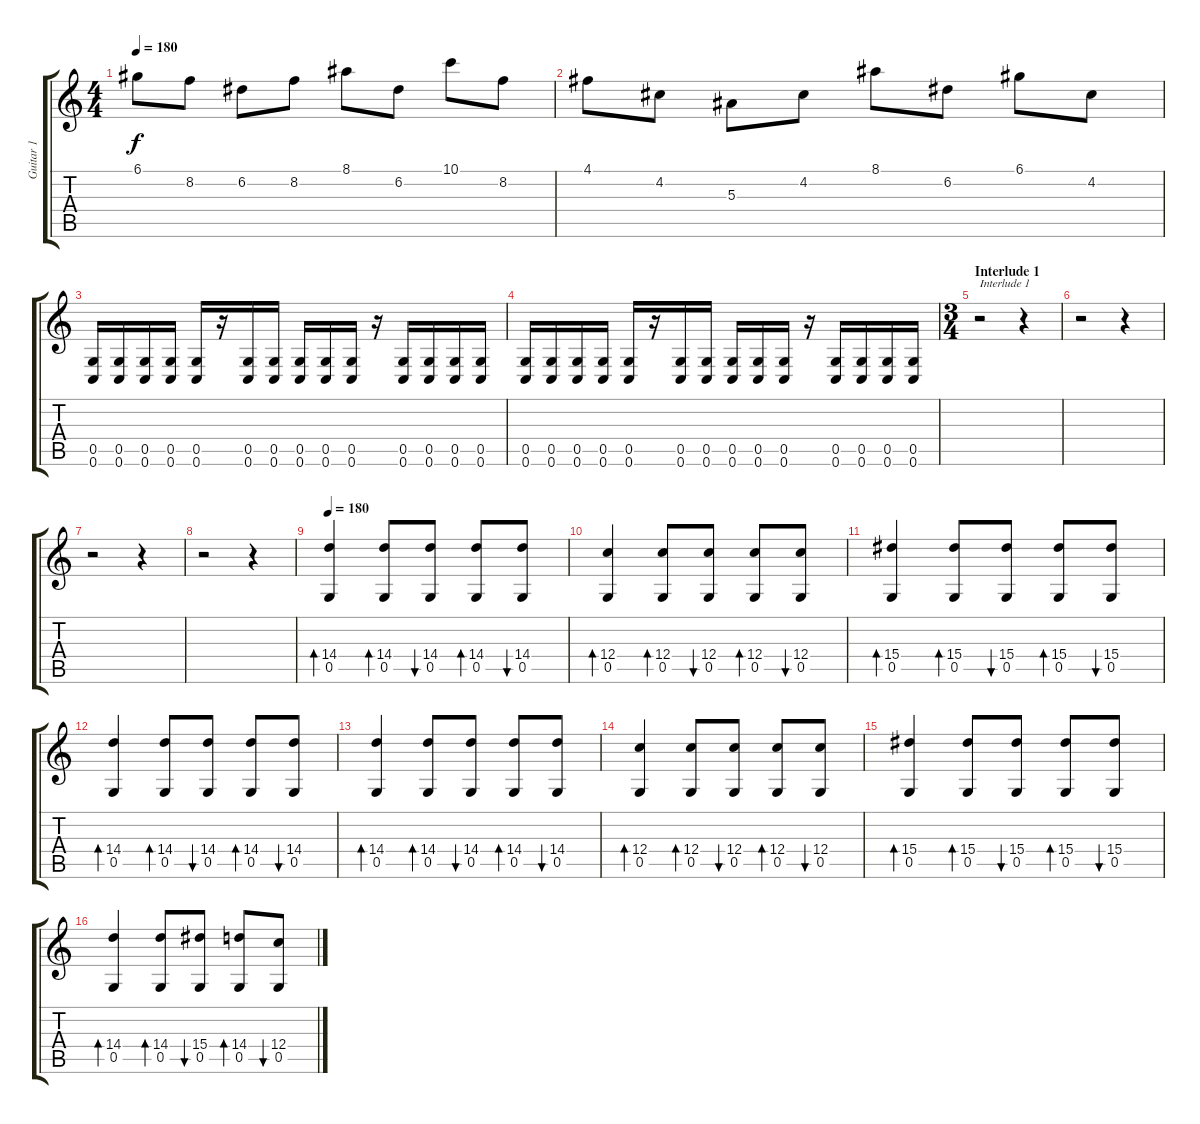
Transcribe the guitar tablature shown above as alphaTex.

\track ("Guitar 1" "Guitar 1") {instrument distortionguitar}
\staff {score tabs}
\tuning (D4 A3 F3 C3 G2 C2) {hide}
\ts (4 4)
\tempo 180
\clef g2
\ks c
6.1.8{dy f} 8.2.8 6.2.8 8.2.8 8.1.8 6.2.8 10.1.8 8.2.8 |
4.1.8 4.2.8 5.3.8 4.2.8 8.1.8 6.2.8 6.1.8 4.2.8 |
(0.5 0.6).16 (0.5 0.6).16 (0.5 0.6).16 (0.5 0.6).16 (0.5 0.6).16 r.16 (0.5 0.6).16 (0.5 0.6).16 (0.5 0.6).16 (0.5 0.6).16 (0.5 0.6).16 r.16 (0.5 0.6).16 (0.5 0.6).16 (0.5 0.6).16 (0.5 0.6).16 |
(0.5 0.6).16 (0.5 0.6).16 (0.5 0.6).16 (0.5 0.6).16 (0.5 0.6).16 r.16 (0.5 0.6).16 (0.5 0.6).16 (0.5 0.6).16 (0.5 0.6).16 (0.5 0.6).16 r.16 (0.5 0.6).16 (0.5 0.6).16 (0.5 0.6).16 (0.5 0.6).16 |
\ts (3 4)
\section ("" "Interlude 1")
r.2{txt "Interlude 1"} r.4 |
r.2 r.4 |
r.2 r.4 |
r.2 r.4 |
\tempo 180
(14.4 0.5).4{bd 240 volume 13 instrument acousticguitarsteel} (14.4 0.5).8{bd 480} (14.4 0.5).8{bu 480} (14.4 0.5).8{bd 480} (14.4 0.5).8{bu 480} |
(12.4 0.5).4{bd 240} (12.4 0.5).8{bd 480} (12.4 0.5).8{bu 480} (12.4 0.5).8{bd 480} (12.4 0.5).8{bu 480} |
(15.4 0.5).4{bd 240} (15.4 0.5).8{bd 480} (15.4 0.5).8{bu 480} (15.4 0.5).8{bd 480} (15.4 0.5).8{bu 480} |
(14.4 0.5).4{bd 240} (14.4 0.5).8{bd 480} (14.4 0.5).8{bu 480} (14.4 0.5).8{bd 480} (14.4 0.5).8{bu 480} |
(14.4 0.5).4{bd 240} (14.4 0.5).8{bd 480} (14.4 0.5).8{bu 480} (14.4 0.5).8{bd 480} (14.4 0.5).8{bu 480} |
(12.4 0.5).4{bd 240} (12.4 0.5).8{bd 480} (12.4 0.5).8{bu 480} (12.4 0.5).8{bd 480} (12.4 0.5).8{bu 480} |
(15.4 0.5).4{bd 240} (15.4 0.5).8{bd 480} (15.4 0.5).8{bu 480} (15.4 0.5).8{bd 480} (15.4 0.5).8{bu 480} |
(14.4 0.5).4{bd 240} (14.4 0.5).8{bd 480} (15.4 0.5).8{bu 480} (14.4 0.5).8{bd 480} (12.4 0.5).8{bu 480}
